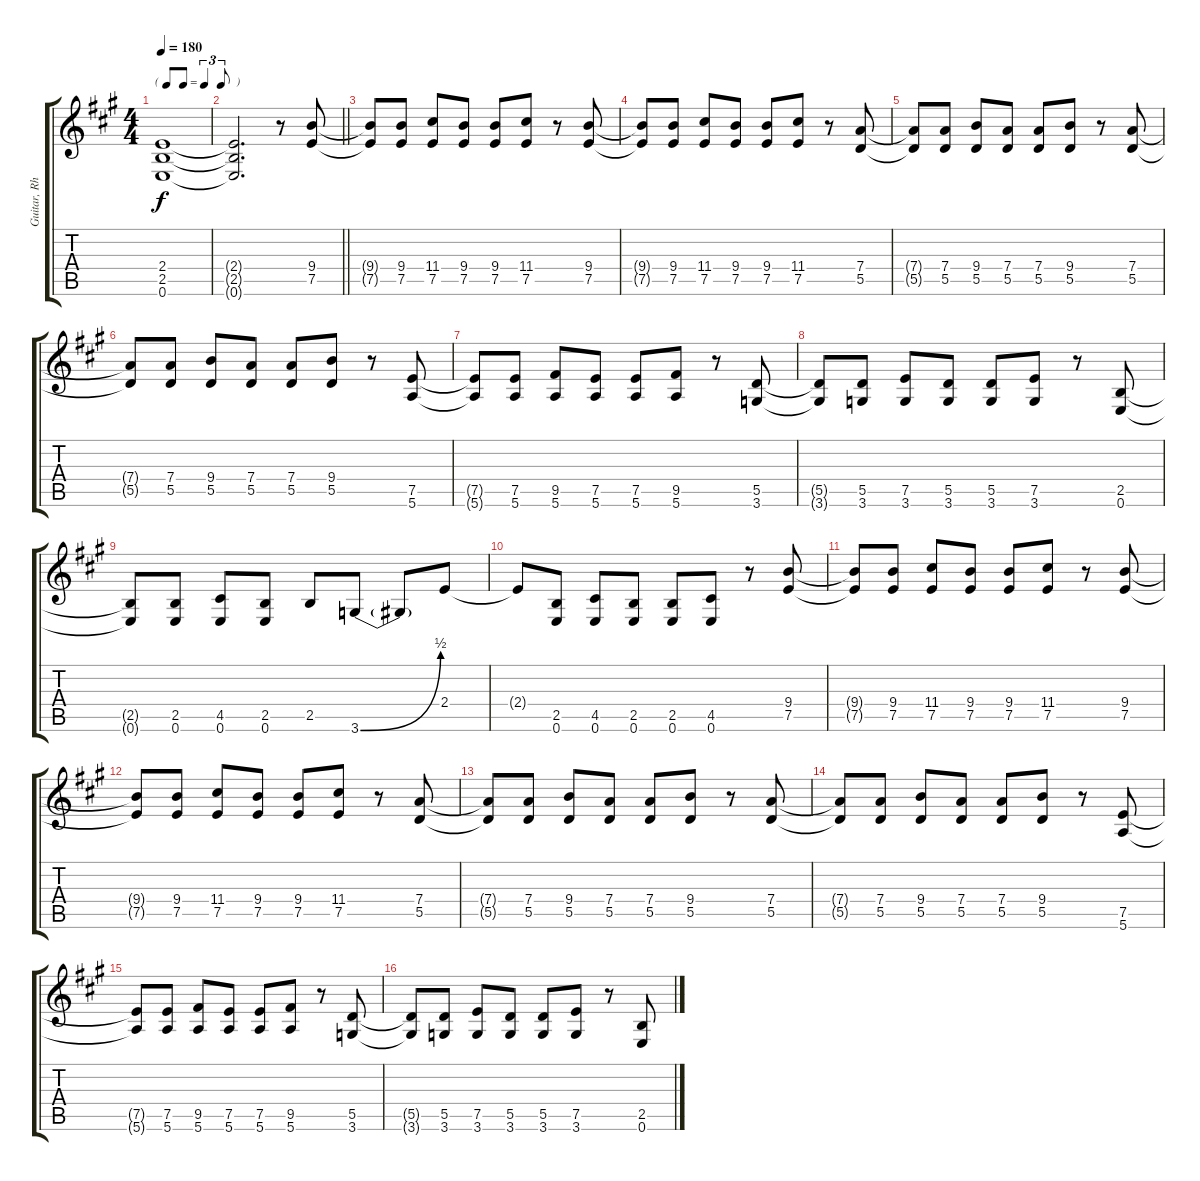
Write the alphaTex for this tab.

\track ("Guitar, Rhythm" "Guitar, Rh") {instrument distortionguitar}
\staff {score tabs}
\tuning (E4 B3 G3 D3 A2 E2) {hide}
\ts (4 4)
\tf triplet8th
\tempo 180
\clef g2
\ks a
(2.4{t} 2.5{t} 0.6{t}).1{dy f} |
\barLineRight lightlight
(2.4{t} 2.5{t} 0.6{t}).2{d} r.8 (9.4 7.5).8 |
(9.4{t} 7.5{t}).8 (9.4 7.5).8 (11.4 7.5).8 (9.4 7.5).8 (9.4 7.5).8 (11.4 7.5).8 r.8 (9.4 7.5).8 |
(9.4{t} 7.5{t}).8 (9.4 7.5).8 (11.4 7.5).8 (9.4 7.5).8 (9.4 7.5).8 (11.4 7.5).8 r.8 (7.4 5.5).8 |
(7.4{t} 5.5{t}).8 (7.4 5.5).8 (9.4 5.5).8 (7.4 5.5).8 (7.4 5.5).8 (9.4 5.5).8 r.8 (7.4 5.5).8 |
(7.4{t} 5.5{t}).8 (7.4 5.5).8 (9.4 5.5).8 (7.4 5.5).8 (7.4 5.5).8 (9.4 5.5).8 r.8 (7.5 5.6).8 |
(7.5{t} 5.6{t}).8 (7.5 5.6).8 (9.5 5.6).8 (7.5 5.6).8 (7.5 5.6).8 (9.5 5.6).8 r.8 (5.5 3.6).8 |
(5.5{t} 3.6{t}).8 (5.5 3.6).8 (7.5 3.6).8 (5.5 3.6).8 (5.5 3.6).8 (7.5 3.6).8 r.8 (2.5 0.6).8 |
(2.5{t} 0.6{t}).8 (2.5 0.6).8 (4.5 0.6).8 (2.5 0.6).8 2.5.8 3.6{be (bend 0 0 60 2)}.8 3.6{t}.8 2.4.8 |
2.4{t}.8 (2.5 0.6).8 (4.5 0.6).8 (2.5 0.6).8 (2.5 0.6).8 (4.5 0.6).8 r.8 (9.4 7.5).8 |
(9.4{t} 7.5{t}).8 (9.4 7.5).8 (11.4 7.5).8 (9.4 7.5).8 (9.4 7.5).8 (11.4 7.5).8 r.8 (9.4 7.5).8 |
(9.4{t} 7.5{t}).8 (9.4 7.5).8 (11.4 7.5).8 (9.4 7.5).8 (9.4 7.5).8 (11.4 7.5).8 r.8 (7.4 5.5).8 |
(7.4{t} 5.5{t}).8 (7.4 5.5).8 (9.4 5.5).8 (7.4 5.5).8 (7.4 5.5).8 (9.4 5.5).8 r.8 (7.4 5.5).8 |
(7.4{t} 5.5{t}).8 (7.4 5.5).8 (9.4 5.5).8 (7.4 5.5).8 (7.4 5.5).8 (9.4 5.5).8 r.8 (7.5 5.6).8 |
(7.5{t} 5.6{t}).8 (7.5 5.6).8 (9.5 5.6).8 (7.5 5.6).8 (7.5 5.6).8 (9.5 5.6).8 r.8 (5.5 3.6).8 |
(5.5{t} 3.6{t}).8 (5.5 3.6).8 (7.5 3.6).8 (5.5 3.6).8 (5.5 3.6).8 (7.5 3.6).8 r.8 (2.5 0.6).8
